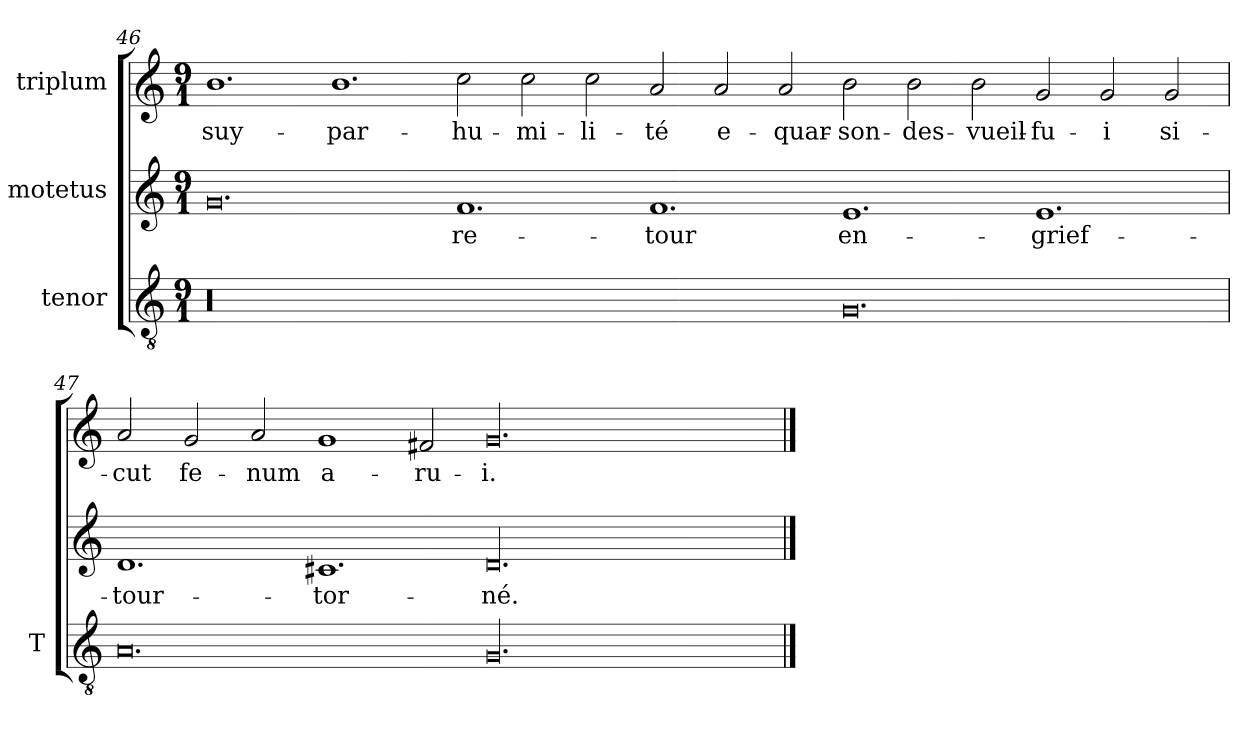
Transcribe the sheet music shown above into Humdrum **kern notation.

**kern	**kern	**text	**kern	**text
*part3	*part2	*part2	*part1	*part1
*staff3	*staff2	*staff2	*staff1	*staff1
*I"tenor	*I"motetus	*	*I"triplum	*
*I'T	*	*	*	*
!!LO:LB:g=z
*clefGv2	*clefG2	*	*clefG2	*
*k[]	*k[]	*	*k[]	*
*C:	*C:	*	*C:	*
*M9/1	*M9/1	*	*M9/1	*
=46	=46	=46	=46	=46
00.r	0.g/	.	1.b\	suy-
.	.	.	1.b\	par-
.	1.f/	re-	2cc\	hu-
.	.	.	2cc\	-mi-
.	.	.	2cc\	-li-
.	1.f/	-tour	2a/	-té
.	.	.	2a/	e-
.	.	.	2a/	quar-
0.G/	1.e/	en-	2b\	son-
.	.	.	2b\	des-
.	.	.	2b\	vueil-
.	1.e/	grief-	2g/	fu-
.	.	.	2g/	-i
.	.	.	2g/	si-
=47	=47	=47	=47	=47
0.A/	1.d/	tour-	2a/	-cut
.	.	.	2g/	fe-
.	.	.	2a/	-num
.	1.c#X/	tor-	1g/	a-
.	.	.	2f#X/	-ru-
00.G/	00.d/	-né.	00.g/	-i.
==	==	==	==	==
*-	*-	*-	*-	*-
